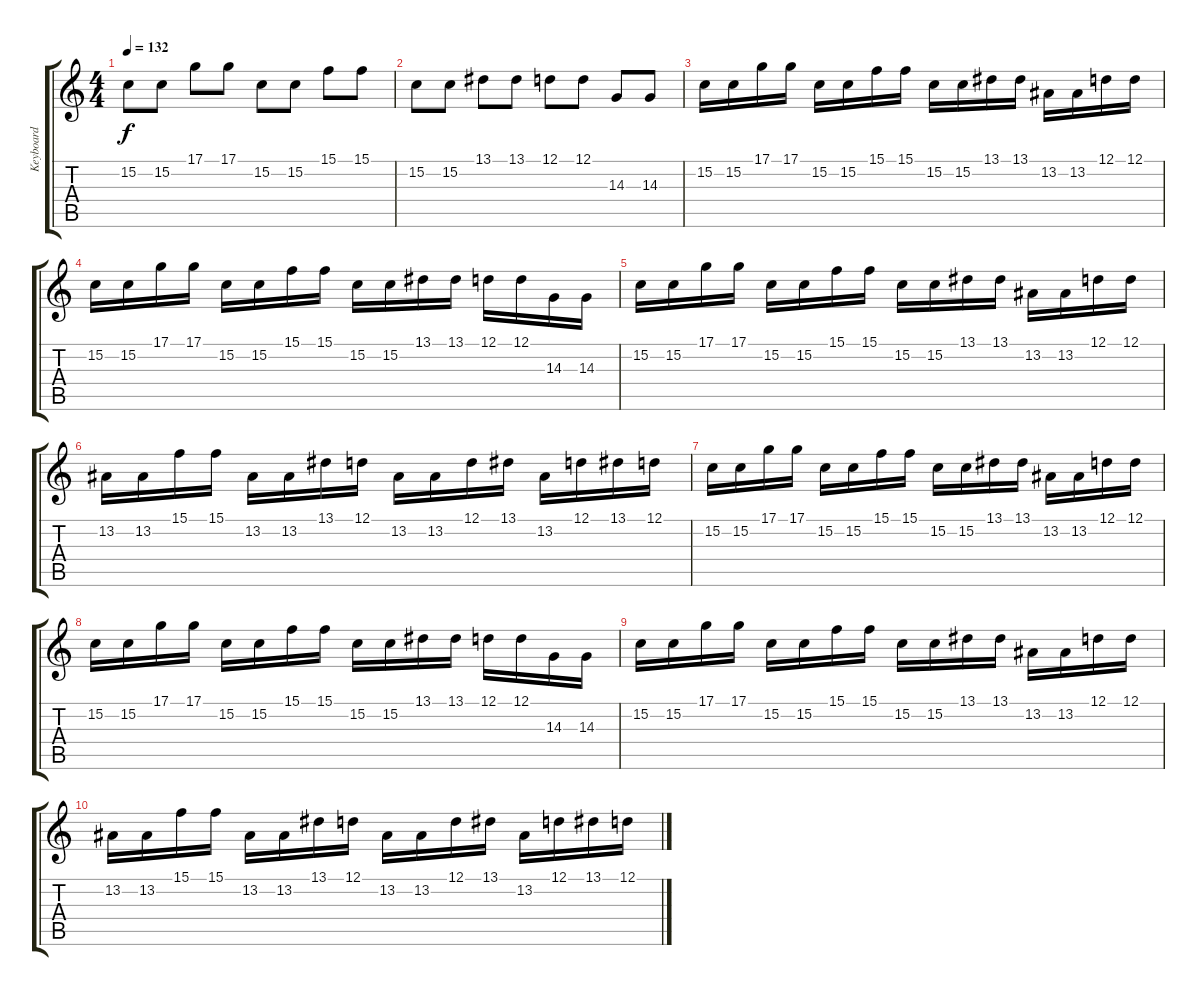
\track ("Keyboard" "Keyboard") {instrument lead2sawtooth}
\staff {score tabs}
\tuning (D4 A3 F3 C3 G2 C2) {hide}
\ts (4 4)
\tempo 132
\clef g2
\ks c
15.2.8{dy f} 15.2.8 17.1.8 17.1.8 15.2.8 15.2.8 15.1.8 15.1.8 |
15.2.8 15.2.8 13.1.8 13.1.8 12.1.8 12.1.8 14.3.8 14.3.8 |
15.2.16 15.2.16 17.1.16 17.1.16 15.2.16 15.2.16 15.1.16 15.1.16 15.2.16 15.2.16 13.1.16 13.1.16 13.2.16 13.2.16 12.1.16 12.1.16 |
15.2.16 15.2.16 17.1.16 17.1.16 15.2.16 15.2.16 15.1.16 15.1.16 15.2.16 15.2.16 13.1.16 13.1.16 12.1.16 12.1.16 14.3.16 14.3.16 |
15.2.16 15.2.16 17.1.16 17.1.16 15.2.16 15.2.16 15.1.16 15.1.16 15.2.16 15.2.16 13.1.16 13.1.16 13.2.16 13.2.16 12.1.16 12.1.16 |
13.2.16 13.2.16 15.1.16 15.1.16 13.2.16 13.2.16 13.1.16 12.1.16 13.2.16 13.2.16 12.1.16 13.1.16 13.2.16 12.1.16 13.1.16 12.1.16 |
15.2.16 15.2.16 17.1.16 17.1.16 15.2.16 15.2.16 15.1.16 15.1.16 15.2.16 15.2.16 13.1.16 13.1.16 13.2.16 13.2.16 12.1.16 12.1.16 |
15.2.16 15.2.16 17.1.16 17.1.16 15.2.16 15.2.16 15.1.16 15.1.16 15.2.16 15.2.16 13.1.16 13.1.16 12.1.16 12.1.16 14.3.16 14.3.16 |
15.2.16 15.2.16 17.1.16 17.1.16 15.2.16 15.2.16 15.1.16 15.1.16 15.2.16 15.2.16 13.1.16 13.1.16 13.2.16 13.2.16 12.1.16 12.1.16 |
13.2.16 13.2.16 15.1.16 15.1.16 13.2.16 13.2.16 13.1.16 12.1.16 13.2.16 13.2.16 12.1.16 13.1.16 13.2.16 12.1.16 13.1.16 12.1.16
